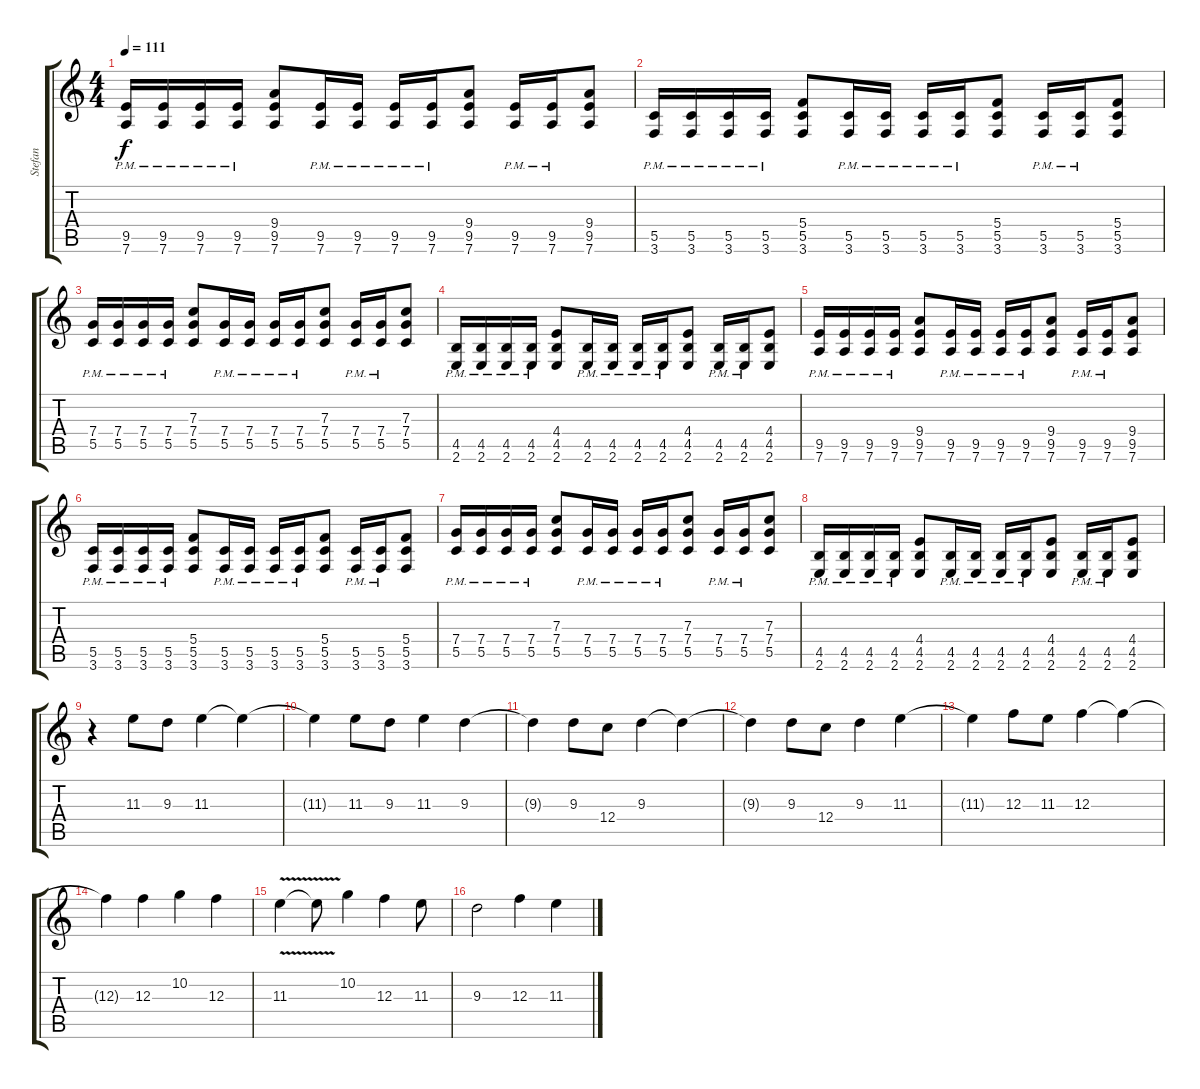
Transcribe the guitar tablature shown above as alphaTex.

\track ("Stefan" "Stefan") {instrument overdrivenguitar}
\staff {score tabs}
\tuning (D4 A3 F3 C3 G2 D2) {hide}
\ts (4 4)
\tempo 111
\clef g2
\ks c
(9.5{pm} 7.6{pm}).16{dy f} (9.5{pm} 7.6{pm}).16 (9.5{pm} 7.6{pm}).16 (9.5{pm} 7.6{pm}).16 (9.4 9.5 7.6).8 (9.5{pm} 7.6{pm}).16 (9.5{pm} 7.6{pm}).16 (9.5{pm} 7.6{pm}).16 (9.5{pm} 7.6{pm}).16 (9.4 9.5 7.6).8 (9.5{pm} 7.6{pm}).16 (9.5{pm} 7.6{pm}).16 (9.4 9.5 7.6).8 |
(5.5{pm} 3.6{pm}).16 (5.5{pm} 3.6{pm}).16 (5.5{pm} 3.6{pm}).16 (5.5{pm} 3.6{pm}).16 (5.4 5.5 3.6).8 (5.5{pm} 3.6{pm}).16 (5.5{pm} 3.6{pm}).16 (5.5{pm} 3.6{pm}).16 (5.5{pm} 3.6{pm}).16 (5.4 5.5 3.6).8 (5.5{pm} 3.6{pm}).16 (5.5{pm} 3.6{pm}).16 (5.4 5.5 3.6).8 |
(7.4{pm} 5.5{pm}).16 (7.4{pm} 5.5{pm}).16 (7.4{pm} 5.5{pm}).16 (7.4{pm} 5.5{pm}).16 (7.3 7.4 5.5).8 (7.4{pm} 5.5{pm}).16 (7.4{pm} 5.5{pm}).16 (7.4{pm} 5.5{pm}).16 (7.4{pm} 5.5{pm}).16 (7.3 7.4 5.5).8 (7.4{pm} 5.5{pm}).16 (7.4{pm} 5.5{pm}).16 (7.3 7.4 5.5).8 |
(4.5{pm} 2.6{pm}).16 (4.5{pm} 2.6{pm}).16 (4.5{pm} 2.6{pm}).16 (4.5{pm} 2.6{pm}).16 (4.4 4.5 2.6).8 (4.5{pm} 2.6{pm}).16 (4.5{pm} 2.6{pm}).16 (4.5{pm} 2.6{pm}).16 (4.5{pm} 2.6{pm}).16 (4.4 4.5 2.6).8 (4.5{pm} 2.6{pm}).16 (4.5{pm} 2.6{pm}).16 (4.4 4.5 2.6).8 |
(9.5{pm} 7.6{pm}).16 (9.5{pm} 7.6{pm}).16 (9.5{pm} 7.6{pm}).16 (9.5{pm} 7.6{pm}).16 (9.4 9.5 7.6).8 (9.5{pm} 7.6{pm}).16 (9.5{pm} 7.6{pm}).16 (9.5{pm} 7.6{pm}).16 (9.5{pm} 7.6{pm}).16 (9.4 9.5 7.6).8 (9.5{pm} 7.6{pm}).16 (9.5{pm} 7.6{pm}).16 (9.4 9.5 7.6).8 |
(5.5{pm} 3.6{pm}).16 (5.5{pm} 3.6{pm}).16 (5.5{pm} 3.6{pm}).16 (5.5{pm} 3.6{pm}).16 (5.4 5.5 3.6).8 (5.5{pm} 3.6{pm}).16 (5.5{pm} 3.6{pm}).16 (5.5{pm} 3.6{pm}).16 (5.5{pm} 3.6{pm}).16 (5.4 5.5 3.6).8 (5.5{pm} 3.6{pm}).16 (5.5{pm} 3.6{pm}).16 (5.4 5.5 3.6).8 |
(7.4{pm} 5.5{pm}).16 (7.4{pm} 5.5{pm}).16 (7.4{pm} 5.5{pm}).16 (7.4{pm} 5.5{pm}).16 (7.3 7.4 5.5).8 (7.4{pm} 5.5{pm}).16 (7.4{pm} 5.5{pm}).16 (7.4{pm} 5.5{pm}).16 (7.4{pm} 5.5{pm}).16 (7.3 7.4 5.5).8 (7.4{pm} 5.5{pm}).16 (7.4{pm} 5.5{pm}).16 (7.3 7.4 5.5).8 |
(4.5{pm} 2.6{pm}).16 (4.5{pm} 2.6{pm}).16 (4.5{pm} 2.6{pm}).16 (4.5{pm} 2.6{pm}).16 (4.4 4.5 2.6).8 (4.5{pm} 2.6{pm}).16 (4.5{pm} 2.6{pm}).16 (4.5{pm} 2.6{pm}).16 (4.5{pm} 2.6{pm}).16 (4.4 4.5 2.6).8 (4.5{pm} 2.6{pm}).16 (4.5{pm} 2.6{pm}).16 (4.4 4.5 2.6).8 |
r.4 11.3.8 9.3.8 11.3.4 11.3{t}.4 |
11.3{t}.4 11.3.8 9.3.8 11.3.4 9.3.4 |
9.3{t}.4 9.3.8 12.4.8 9.3.4 9.3{t}.4 |
9.3{t}.4 9.3.8 12.4.8 9.3.4 11.3.4 |
11.3{t}.4 12.3.8 11.3.8 12.3.4 12.3{t}.4 |
12.3{t}.4 12.3.4 10.2.4 12.3.4 |
11.3{v}.4 11.3{t}.8 10.2.4 12.3.4 11.3.8 |
9.3.2 12.3.4 11.3.4
